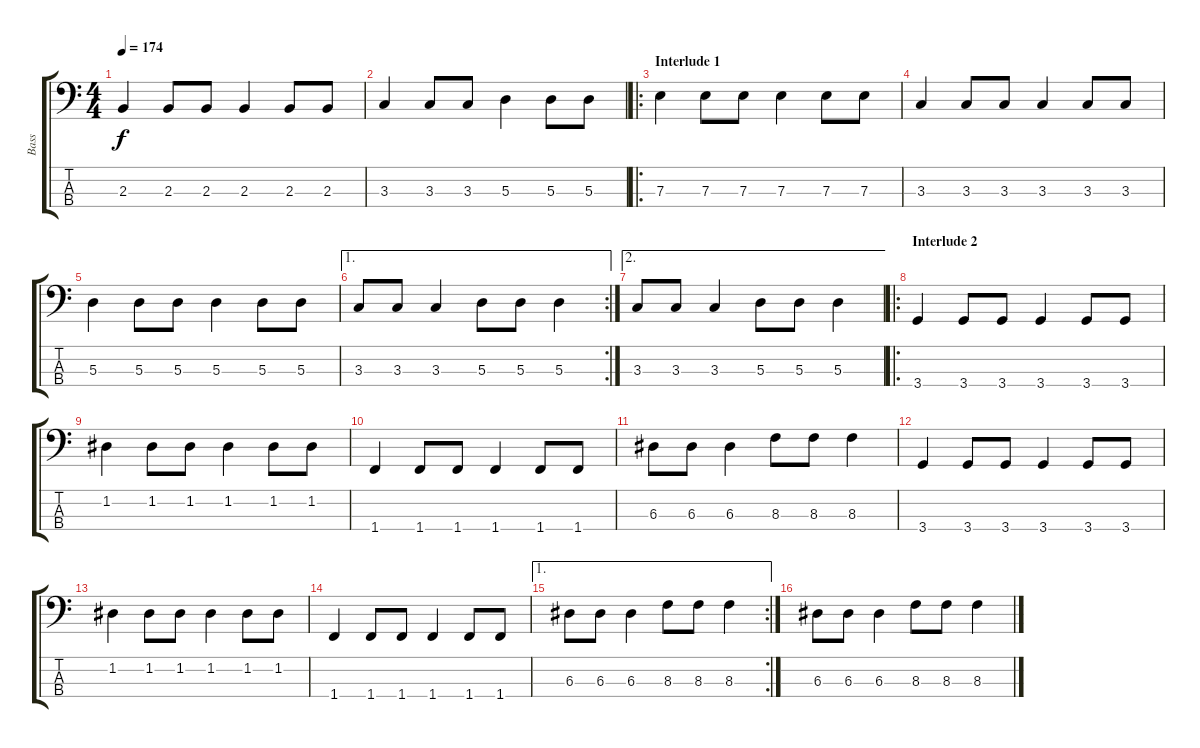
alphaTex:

\track ("Bass" "Bass") {instrument electricbassfinger}
\staff {score tabs}
\tuning (G2 D2 A1 E1) {hide}
\ts (4 4)
\tempo 174
\clef f4
\ks c
2.3.4{dy f} 2.3.8 2.3.8 2.3.4 2.3.8 2.3.8 |
3.3.4 3.3.8 3.3.8 5.3.4 5.3.8 5.3.8 |
\ro
\section ("" "Interlude 1")
7.3.4 7.3.8 7.3.8 7.3.4 7.3.8 7.3.8 |
3.3.4 3.3.8 3.3.8 3.3.4 3.3.8 3.3.8 |
5.3.4 5.3.8 5.3.8 5.3.4 5.3.8 5.3.8 |
\ae 1
\rc 2
3.3.8 3.3.8 3.3.4 5.3.8 5.3.8 5.3.4 |
\ae 2
3.3.8 3.3.8 3.3.4 5.3.8 5.3.8 5.3.4 |
\ro
\section ("" "Interlude 2")
3.4.4 3.4.8 3.4.8 3.4.4 3.4.8 3.4.8 |
1.2.4 1.2.8 1.2.8 1.2.4 1.2.8 1.2.8 |
1.4.4 1.4.8 1.4.8 1.4.4 1.4.8 1.4.8 |
6.3.8 6.3.8 6.3.4 8.3.8 8.3.8 8.3.4 |
3.4.4 3.4.8 3.4.8 3.4.4 3.4.8 3.4.8 |
1.2.4 1.2.8 1.2.8 1.2.4 1.2.8 1.2.8 |
1.4.4 1.4.8 1.4.8 1.4.4 1.4.8 1.4.8 |
\ae 1
\rc 2
6.3.8 6.3.8 6.3.4 8.3.8 8.3.8 8.3.4 |
6.3.8 6.3.8 6.3.4 8.3.8 8.3.8 8.3.4
